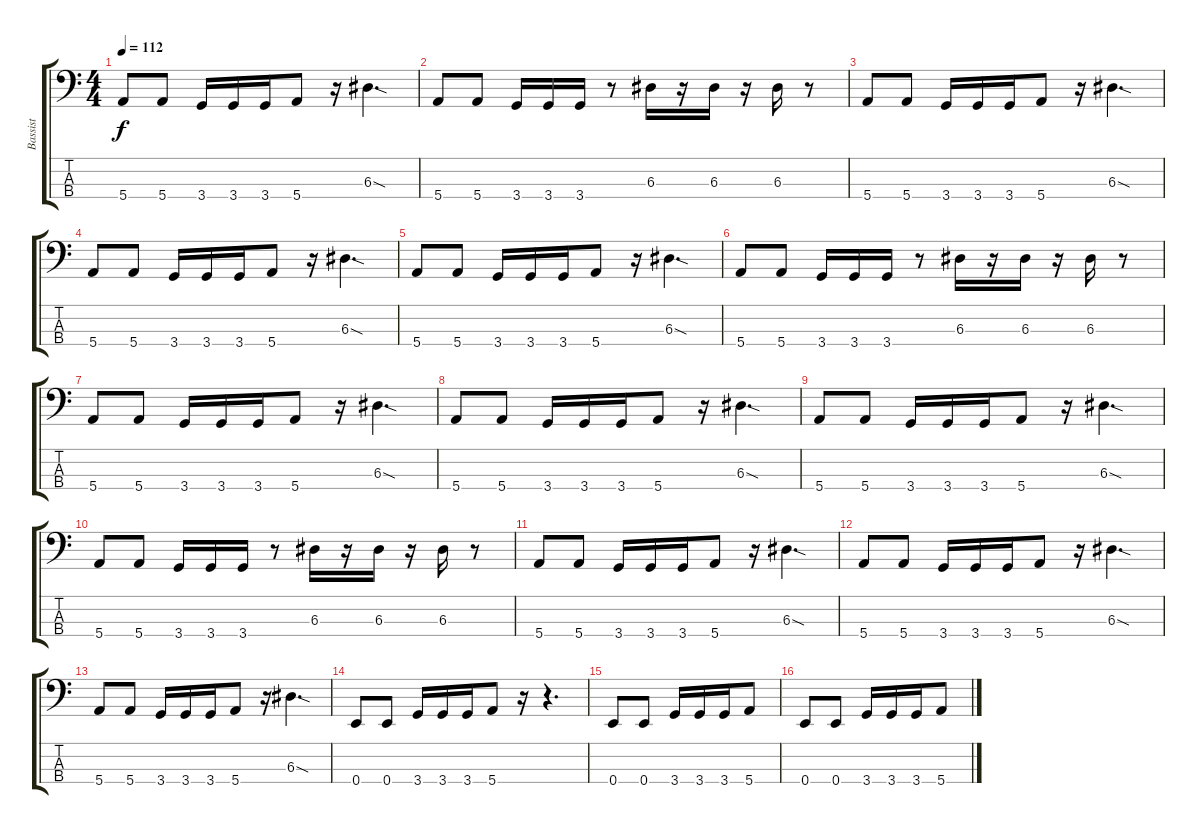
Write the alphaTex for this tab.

\track ("Bassist" "Bassist") {instrument slapbass2}
\staff {score tabs}
\tuning (G2 D2 A1 E1) {hide}
\ts (4 4)
\tempo 112
\clef f4
\ks c
5.4.8{dy f} 5.4.8 3.4.16 3.4.16 3.4.16 5.4.8 r.16 6.3{sod}.4{d} |
5.4.8 5.4.8 3.4.16 3.4.16 3.4.16 r.8 6.3.16 r.16 6.3.16 r.16 6.3.16 r.8 |
5.4.8 5.4.8 3.4.16 3.4.16 3.4.16 5.4.8 r.16 6.3{sod}.4{d} |
5.4.8 5.4.8 3.4.16 3.4.16 3.4.16 5.4.8 r.16 6.3{sod}.4{d} |
5.4.8 5.4.8 3.4.16 3.4.16 3.4.16 5.4.8 r.16 6.3{sod}.4{d} |
5.4.8 5.4.8 3.4.16 3.4.16 3.4.16 r.8 6.3.16 r.16 6.3.16 r.16 6.3.16 r.8 |
5.4.8 5.4.8 3.4.16 3.4.16 3.4.16 5.4.8 r.16 6.3{sod}.4{d} |
5.4.8 5.4.8 3.4.16 3.4.16 3.4.16 5.4.8 r.16 6.3{sod}.4{d} |
5.4.8 5.4.8 3.4.16 3.4.16 3.4.16 5.4.8 r.16 6.3{sod}.4{d} |
5.4.8 5.4.8 3.4.16 3.4.16 3.4.16 r.8 6.3.16 r.16 6.3.16 r.16 6.3.16 r.8 |
5.4.8 5.4.8 3.4.16 3.4.16 3.4.16 5.4.8 r.16 6.3{sod}.4{d} |
5.4.8 5.4.8 3.4.16 3.4.16 3.4.16 5.4.8 r.16 6.3{sod}.4{d} |
5.4.8 5.4.8 3.4.16 3.4.16 3.4.16 5.4.8 r.16 6.3{sod}.4{d} |
0.4.8 0.4.8 3.4.16 3.4.16 3.4.16 5.4.8 r.16 r.4{d} |
0.4.8 0.4.8 3.4.16 3.4.16 3.4.16 5.4.8 |
0.4.8 0.4.8 3.4.16 3.4.16 3.4.16 5.4.8
